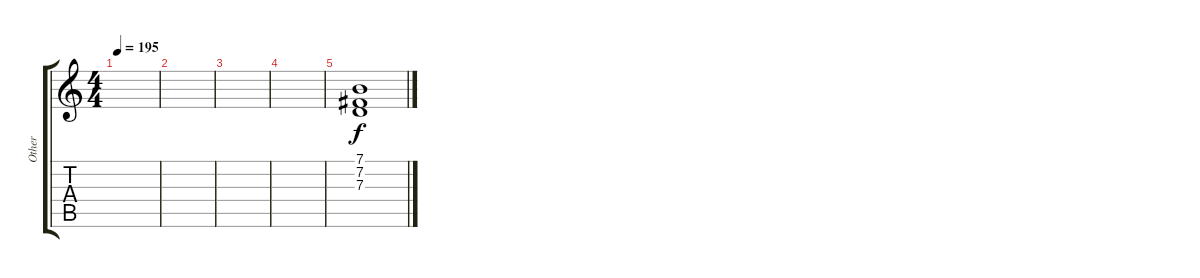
\track ("Other" "Other") {instrument tinklebell}
\staff {score tabs}
\tuning (E4 B3 G3 D3 A2 E2) {hide}
\ts (4 4)
\tempo 195
\clef g2
\ks c
|
|
|
|
(7.1 7.2 7.3).1{instrument reversecymbal}
